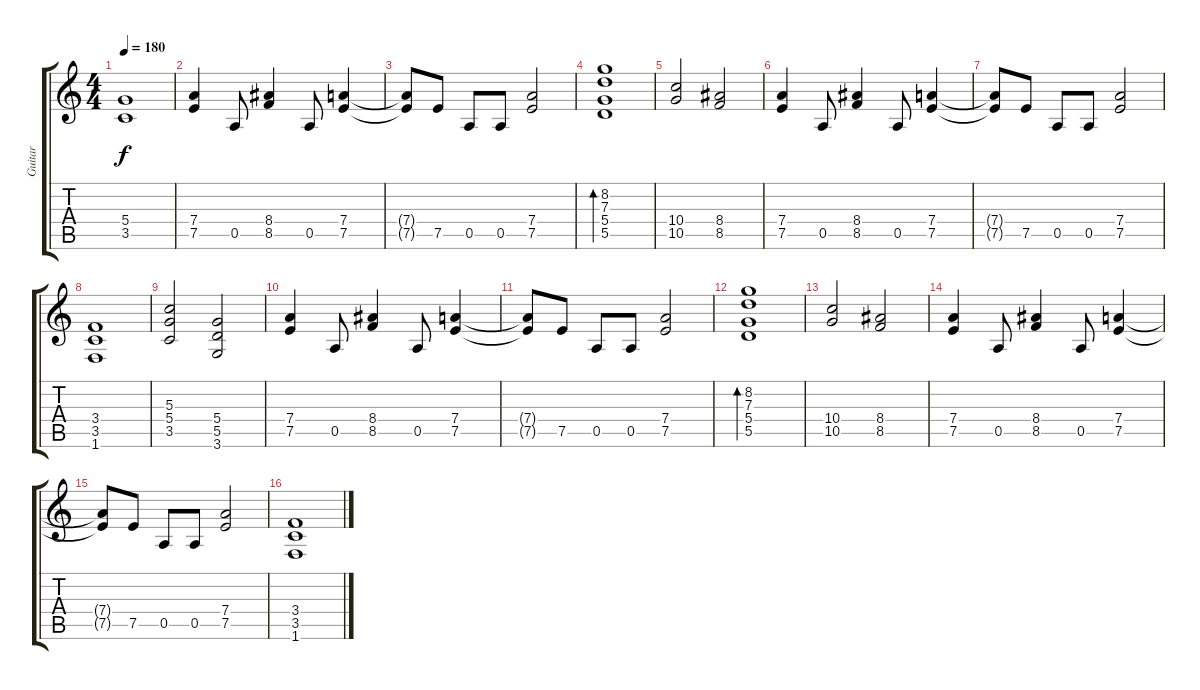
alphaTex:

\track ("Guitar " "Guitar ") {instrument distortionguitar}
\staff {score tabs}
\tuning (E4 B3 G3 D3 A2 E2) {hide}
\ts (4 4)
\tempo 180
\clef g2
\ks c
(5.4{t} 3.5{t}).1{dy f} |
(7.4 7.5).4 0.5.8 (8.4 8.5).4 0.5.8 (7.4 7.5).4 |
(7.4{t} 7.5{t}).8 7.5.8 0.5.8 0.5.8 (7.4 7.5).2 |
(8.2 7.3 5.4 5.5).1{bd 240} |
(10.4 10.5).2 (8.4 8.5).2 |
(7.4 7.5).4 0.5.8 (8.4 8.5).4 0.5.8 (7.4 7.5).4 |
(7.4{t} 7.5{t}).8 7.5.8 0.5.8 0.5.8 (7.4 7.5).2 |
(3.4 3.5 1.6).1 |
(5.3 5.4 3.5).2 (5.4 5.5 3.6).2 |
(7.4 7.5).4 0.5.8 (8.4 8.5).4 0.5.8 (7.4 7.5).4 |
(7.4{t} 7.5{t}).8 7.5.8 0.5.8 0.5.8 (7.4 7.5).2 |
(8.2 7.3 5.4 5.5).1{bd 240} |
(10.4 10.5).2 (8.4 8.5).2 |
(7.4 7.5).4 0.5.8 (8.4 8.5).4 0.5.8 (7.4 7.5).4 |
(7.4{t} 7.5{t}).8 7.5.8 0.5.8 0.5.8 (7.4 7.5).2 |
(3.4 3.5 1.6).1
